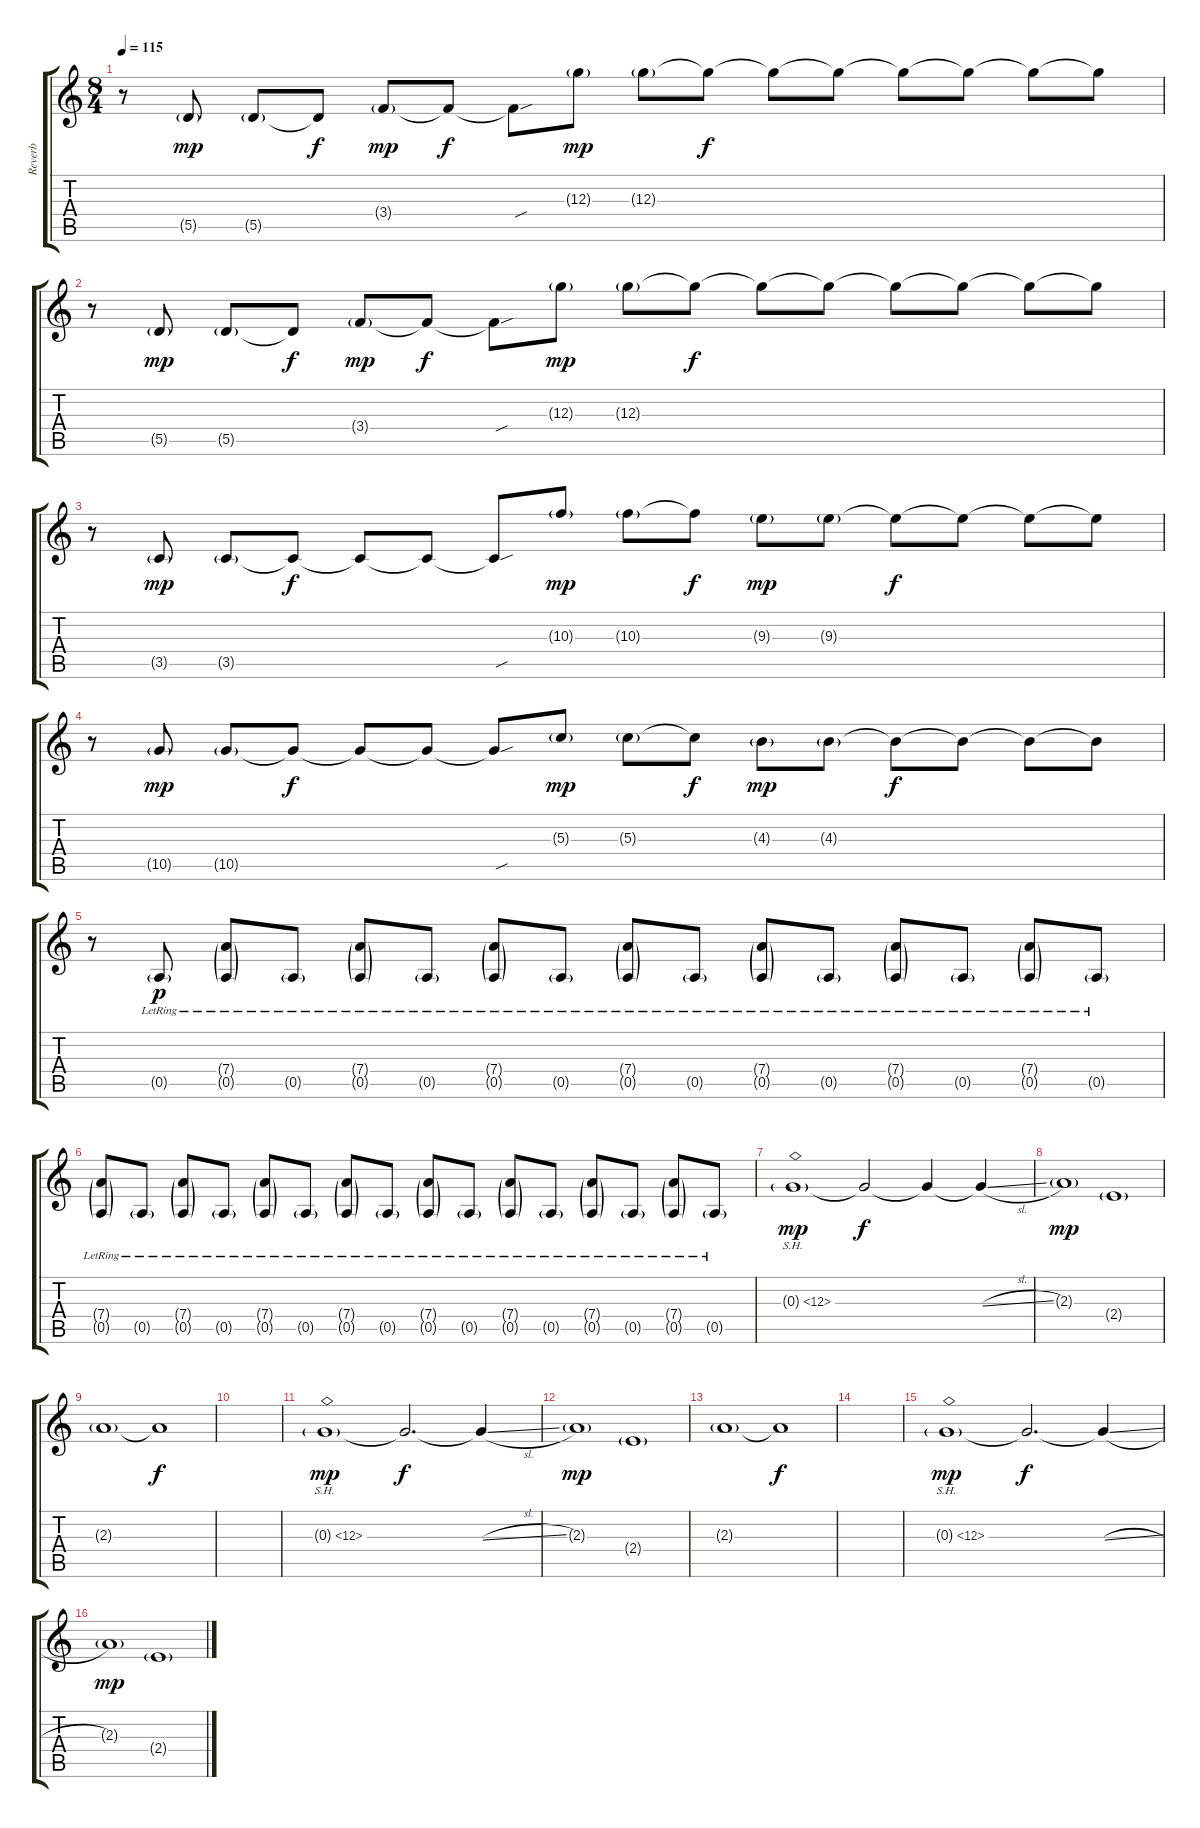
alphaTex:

\track ("Reverb" "Reverb") {instrument overdrivenguitar}
\staff {score tabs}
\tuning (E4 B3 G3 D3 A2 D2) {hide}
\ts (8 4)
\tempo 115
\clef g2
\ks c
r.8{dy f} 5.5{g}.8{dy mp} 5.5{g}.8 5.5{t}.8{dy f} 3.4{g}.8{dy mp} 3.4{t}.8{dy f} 3.4{sou t}.8 12.3{g}.8{dy mp} 12.3{g}.8 12.3{t}.8{dy f} 12.3{t}.8 12.3{t}.8 12.3{t}.8 12.3{t}.8 12.3{t}.8 12.3{t}.8 |
r.8 5.5{g}.8{dy mp} 5.5{g}.8 5.5{t}.8{dy f} 3.4{g}.8{dy mp} 3.4{t}.8{dy f} 3.4{sou t}.8 12.3{g}.8{dy mp} 12.3{g}.8 12.3{t}.8{dy f} 12.3{t}.8 12.3{t}.8 12.3{t}.8 12.3{t}.8 12.3{t}.8 12.3{t}.8 |
r.8 3.5{g}.8{dy mp} 3.5{g}.8 3.5{t}.8{dy f} 3.5{t}.8 3.5{t}.8 3.5{sou t}.8 10.3{g}.8{dy mp} 10.3{g}.8 10.3{t}.8{dy f} 9.3{g}.8{dy mp} 9.3{g}.8 9.3{t}.8{dy f} 9.3{t}.8 9.3{t}.8 9.3{t}.8 |
r.8 10.5{g}.8{dy mp} 10.5{g}.8 10.5{t}.8{dy f} 10.5{t}.8 10.5{t}.8 10.5{sou t}.8 5.3{g}.8{dy mp} 5.3{g}.8 5.3{t}.8{dy f} 4.3{g}.8{dy mp} 4.3{g}.8 4.3{t}.8{dy f} 4.3{t}.8 4.3{t}.8 4.3{t}.8 |
r.8 0.5{g lr}.8{dy p} (7.4{g lr} 0.5{g}).8 0.5{g lr}.8 (7.4{g lr} 0.5{g}).8 0.5{g lr}.8 (7.4{g lr} 0.5{g}).8 0.5{g lr}.8 (7.4{g lr} 0.5{g}).8 0.5{g lr}.8 (7.4{g lr} 0.5{g}).8 0.5{g lr}.8 (7.4{g lr} 0.5{g}).8 0.5{g lr}.8 (7.4{g lr} 0.5{g}).8 0.5{g lr}.8 |
(7.4{g lr} 0.5{g lr}).8 0.5{g lr}.8 (7.4{g lr} 0.5{g lr}).8 0.5{g lr}.8 (7.4{g lr} 0.5{g lr}).8 0.5{g lr}.8 (7.4{g lr} 0.5{g lr}).8 0.5{g lr}.8 (7.4{g lr} 0.5{g lr}).8 0.5{g lr}.8 (7.4{g lr} 0.5{g lr}).8 0.5{g lr}.8 (7.4{g lr} 0.5{g lr}).8 0.5{g lr}.8 (7.4{g lr} 0.5{g lr}).8 0.5{g lr}.8 |
0.3{sh 12 g}.1{dy mp} 0.3{t}.2{dy f} 0.3{t}.4 0.3{sl t}.4 |
2.3{g}.1{dy mp} 2.4{g}.1 |
2.3{g}.1 2.3{t}.1{dy f} |
|
0.3{sh 12 g}.1{dy mp} 0.3{t}.2{d dy f} 0.3{sl t}.4 |
2.3{g}.1{dy mp} 2.4{g}.1 |
2.3{g}.1 2.3{t}.1{dy f} |
|
0.3{sh 12 g}.1{dy mp} 0.3{t}.2{d dy f} 0.3{sl t}.4 |
2.3{g}.1{dy mp} 2.4{g}.1
